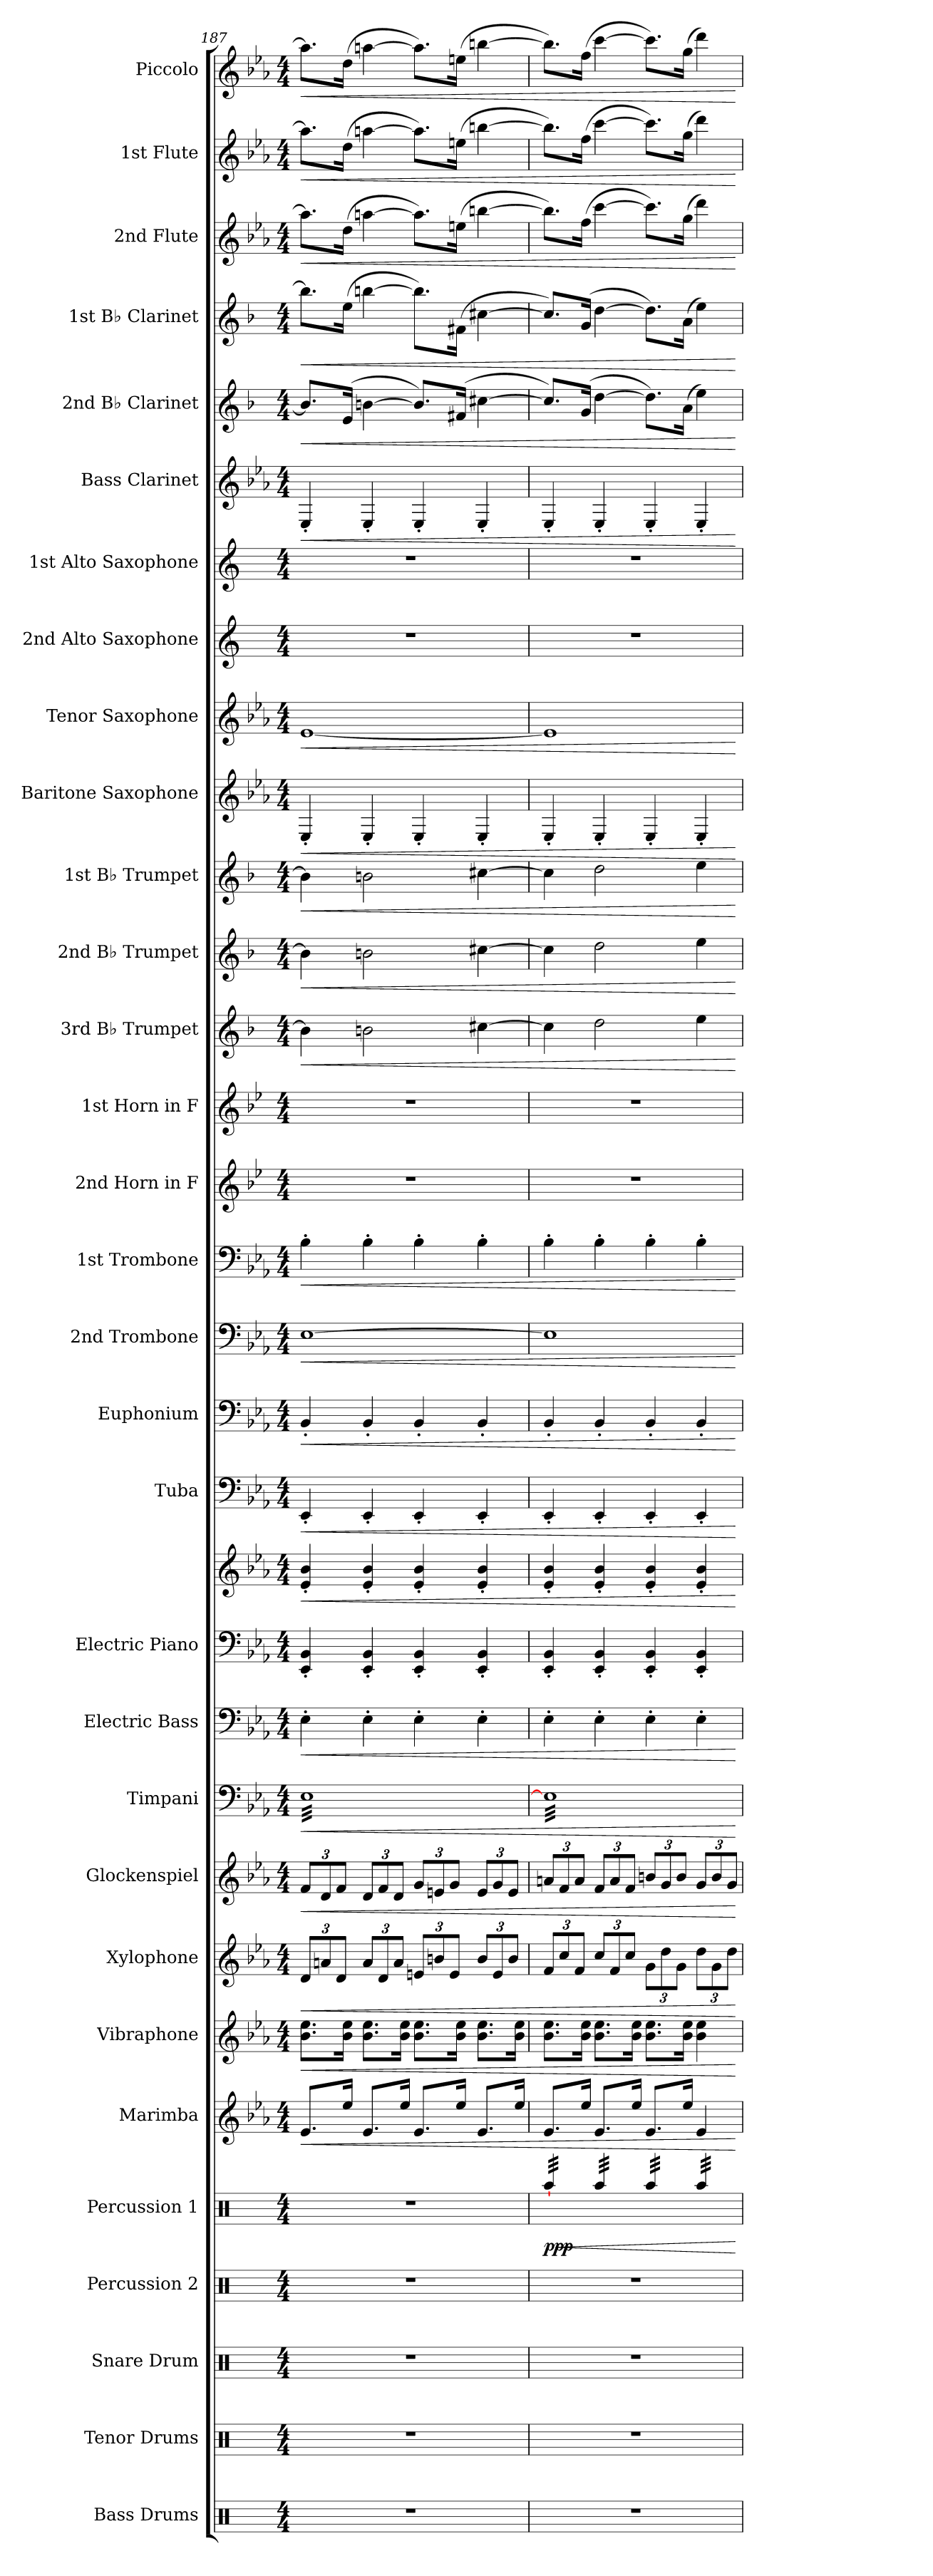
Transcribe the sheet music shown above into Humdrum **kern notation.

**kern	**kern	**kern	**kern	**kern	**dynam	**kern	**dynam	**kern	**dynam	**kern	**dynam	**kern	**dynam	**kern	**dynam	**kern	**dynam	**kern	**kern	**dynam	**kern	**dynam	**kern	**dynam	**kern	**dynam	**kern	**dynam	**kern	**kern	**kern	**dynam	**kern	**dynam	**kern	**dynam	**kern	**dynam	**kern	**dynam	**kern	**kern	**kern	**dynam	**kern	**dynam	**kern	**dynam	**kern	**dynam	**kern	**dynam	**kern	**dynam
*part31	*part30	*part29	*part28	*part27	*part27	*part26	*part26	*part25	*part25	*part24	*part24	*part23	*part23	*part22	*part22	*part21	*part21	*part20	*part20	*part20	*part19	*part19	*part18	*part18	*part17	*part17	*part16	*part16	*part15	*part14	*part13	*part13	*part12	*part12	*part11	*part11	*part10	*part10	*part9	*part9	*part8	*part7	*part6	*part6	*part5	*part5	*part4	*part4	*part3	*part3	*part2	*part2	*part1	*part1
*staff32	*staff31	*staff30	*staff29	*staff28	*staff28	*staff27	*staff27	*staff26	*staff26	*staff25	*staff25	*staff24	*staff24	*staff23	*staff23	*staff22	*staff22	*staff21	*staff20	*staff20/21	*staff19	*staff19	*staff18	*staff18	*staff17	*staff17	*staff16	*staff16	*staff15	*staff14	*staff13	*staff13	*staff12	*staff12	*staff11	*staff11	*staff10	*staff10	*staff9	*staff9	*staff8	*staff7	*staff6	*staff6	*staff5	*staff5	*staff4	*staff4	*staff3	*staff3	*staff2	*staff2	*staff1	*staff1
*I"Bass Drums	*I"Tenor Drums	*I"Snare Drum	*I"Percussion 2	*I"Percussion 1	*	*I"Marimba	*	*I"Vibraphone	*	*I"Xylophone	*	*I"Glockenspiel	*	*I"Timpani	*	*I"Electric Bass	*	*I"Electric Piano	*	*	*I"Tuba	*	*I"Euphonium	*	*I"2nd Trombone	*	*I"1st Trombone	*	*I"2nd Horn in F	*I"1st Horn in F	*I"3rd B♭ Trumpet	*	*I"2nd B♭ Trumpet	*	*I"1st B♭ Trumpet	*	*I"Baritone Saxophone	*	*I"Tenor Saxophone	*	*I"2nd Alto Saxophone	*I"1st Alto Saxophone	*I"Bass Clarinet	*	*I"2nd B♭ Clarinet	*	*I"1st B♭ Clarinet	*	*I"2nd Flute	*	*I"1st Flute	*	*I"Piccolo	*
*I'B.D.	*I'T.D.	*I'S.D.	*I'Perc.	*I'Perc.	*	*I'Mrm.	*	*I'Vib.	*	*I'Xyl.	*	*I'Glock.	*	*I'Timp.	*	*I'El. B.	*	*I'El. Pno.	*	*	*I'Tba.	*	*I'Euph.	*	*I'Tbn.	*	*I'Tbn.	*	*	*	*I'B♭ Tpt.	*	*I'B♭ Tpt.	*	*I'B♭ Tpt.	*	*I'Bar. Sax.	*	*I'T. Sax.	*	*I'A. Sax.	*I'A. Sax.	*I'B. Cl.	*	*I'B♭ Cl.	*	*I'B♭ Cl.	*	*I'Fl.	*	*I'Fl.	*	*I'Picc.	*
*clefX	*clefX	*clefX	*clefX	*clefX	*	*clefG2	*	*clefG2	*	*clefG2	*	*clefG2	*	*clefF4	*	*clefF4	*	*clefF4	*clefG2	*	*clefF4	*	*clefF4	*	*clefF4	*	*clefF4	*	*clefG2	*clefG2	*clefG2	*	*clefG2	*	*clefG2	*	*clefG2	*	*clefG2	*	*clefG2	*clefG2	*clefG2	*	*clefG2	*	*clefG2	*	*clefG2	*	*clefG2	*	*clefG2	*
*	*	*	*	*	*	*	*	*	*	*ITrd-7c-12	*	*ITrd-14c-24	*	*	*	*ITrd7c12	*	*	*	*	*	*	*	*	*	*	*	*	*ITrd4c7	*ITrd4c7	*ITrd1c2	*	*ITrd1c2	*	*ITrd1c2	*	*ITrd12c21	*	*ITrd8c14	*	*ITrd5c9	*ITrd5c9	*ITrd8c14	*	*ITrd1c2	*	*ITrd1c2	*	*	*	*	*	*ITrd-7c-12	*
*k[]	*k[]	*k[]	*k[]	*k[]	*	*k[b-e-a-]	*	*k[b-e-a-]	*	*k[b-e-a-]	*	*k[b-e-a-]	*	*k[b-e-a-]	*	*k[b-e-a-]	*	*k[b-e-a-]	*k[b-e-a-]	*	*k[b-e-a-]	*	*k[b-e-a-]	*	*k[b-e-a-]	*	*k[b-e-a-]	*	*k[b-e-a-]	*k[b-e-a-]	*k[b-e-a-]	*	*k[b-e-a-]	*	*k[b-e-a-]	*	*k[b-e-a-]	*	*k[b-e-a-]	*	*k[b-e-a-]	*k[b-e-a-]	*k[b-e-a-]	*	*k[b-e-a-]	*	*k[b-e-a-]	*	*k[b-e-a-]	*	*k[b-e-a-]	*	*k[b-e-a-]	*
*M4/4	*M4/4	*M4/4	*M4/4	*M4/4	*	*M4/4	*	*M4/4	*	*M4/4	*	*M4/4	*	*M4/4	*	*M4/4	*	*M4/4	*M4/4	*	*M4/4	*	*M4/4	*	*M4/4	*	*M4/4	*	*M4/4	*M4/4	*M4/4	*	*M4/4	*	*M4/4	*	*M4/4	*	*M4/4	*	*M4/4	*M4/4	*M4/4	*	*M4/4	*	*M4/4	*	*M4/4	*	*M4/4	*	*M4/4	*
=187	=187	=187	=187	=187	=187	=187	=187	=187	=187	=187	=187	=187	=187	=187	=187	=187	=187	=187	=187	=187	=187	=187	=187	=187	=187	=187	=187	=187	=187	=187	=187	=187	=187	=187	=187	=187	=187	=187	=187	=187	=187	=187	=187	=187	=187	=187	=187	=187	=187	=187	=187	=187	=187	=187
!	!	!	!	!	!	!	!LO:HP:b	!	!LO:HP:b	!	!	!	!	!	!	!	!	!	!	!	!	!	!	!	!	!	!	!	!	!	!	!	!	!	!	!	!	!	!	!	!	!	!	!	!	!	!	!	!	!	!	!	!	!
*	*	*	*	*	*	*	*	*	*	*Xbrackettup	*	*	*	*	*	*	*	*	*	*	*	*	*	*	*	*	*	*	*	*	*	*	*	*	*	*	*	*	*	*	*	*	*	*	*	*	*	*	*	*	*	*	*	*
!	!	!	!	!	!	!	!	!	!	!	!LO:HP:b	!	!	!	!	!	!	!	!	!	!	!	!	!	!	!	!	!	!	!	!	!	!	!	!	!	!	!	!	!	!	!	!	!	!	!	!	!	!	!	!	!	!	!
*	*	*	*	*	*	*	*	*	*	*	*	*Xbrackettup	*	*	*	*	*	*	*	*	*	*	*	*	*	*	*	*	*	*	*	*	*	*	*	*	*	*	*	*	*	*	*	*	*	*	*	*	*	*	*	*	*	*
!	!	!	!	!	!	!	!	!	!	!	!	!	!LO:HP:b	!	!LO:HP:b	!	!LO:HP:b	!	!	!LO:HP:b	!	!LO:HP:b	!	!LO:HP:b	!	!LO:HP:b	!	!LO:HP:b	!	!	!	!LO:HP:b	!	!LO:HP:b	!	!LO:HP:b	!	!LO:HP:b	!	!LO:HP:b	!	!	!	!LO:HP:b	!	!LO:HP:b	!	!LO:HP:b	!	!LO:HP:b	!	!LO:HP:b	!	!LO:HP:b
*	*	*	*	*	*	*	*	*	*	*	*	*	*	*tremolo	*	*	*	*	*	*	*	*	*	*	*	*	*	*	*	*	*	*	*	*	*	*	*	*	*	*	*	*	*	*	*	*	*	*	*	*	*	*	*	*
1r	1r	1r	1r	1r	.	8.e-/L	<	8.b-\ 8.ee-\L	<	12dd/L	<	12fff/L	<	32E-LLL	<	4EE-'\	<	4EE-/' 4BB-/'	4e-/' 4b-/'	<	4EE-'/	<	4BB-'/	<	[1E-	<	4B-'\	<	1r	1r	4a\]	<	4a\]	<	4a\]	<	4EE-'/	<	[1E-	<	1r	1r	4EE-'/	<	8.a/L]	<	8.aa\L]	<	8.aa\L]	<	8.aa\L]	<	8.aaa\L]	<
.	.	.	.	.	.	.	.	.	.	.	.	.	.	32E-	.	.	.	.	.	.	.	.	.	.	.	.	.	.	.	.	.	.	.	.	.	.	.	.	.	.	.	.	.	.	.	.	.	.	.	.	.	.	.	.
.	.	.	.	.	.	.	.	.	.	.	.	.	.	32E-	.	.	.	.	.	.	.	.	.	.	.	.	.	.	.	.	.	.	.	.	.	.	.	.	.	.	.	.	.	.	.	.	.	.	.	.	.	.	.	.
.	.	.	.	.	.	.	.	.	.	12aan/	.	12ddd/	.	.	.	.	.	.	.	.	.	.	.	.	.	.	.	.	.	.	.	.	.	.	.	.	.	.	.	.	.	.	.	.	.	.	.	.	.	.	.	.	.	.
.	.	.	.	.	.	.	.	.	.	.	.	.	.	32E-	.	.	.	.	.	.	.	.	.	.	.	.	.	.	.	.	.	.	.	.	.	.	.	.	.	.	.	.	.	.	.	.	.	.	.	.	.	.	.	.
.	.	.	.	.	.	.	.	.	.	.	.	.	.	32E-	.	.	.	.	.	.	.	.	.	.	.	.	.	.	.	.	.	.	.	.	.	.	.	.	.	.	.	.	.	.	.	.	.	.	.	.	.	.	.	.
.	.	.	.	.	.	.	.	.	.	.	.	.	.	32E-	.	.	.	.	.	.	.	.	.	.	.	.	.	.	.	.	.	.	.	.	.	.	.	.	.	.	.	.	.	.	.	.	.	.	.	.	.	.	.	.
.	.	.	.	.	.	.	.	.	.	12dd/J	.	12fff/J	.	.	.	.	.	.	.	.	.	.	.	.	.	.	.	.	.	.	.	.	.	.	.	.	.	.	.	.	.	.	.	.	.	.	.	.	.	.	.	.	.	.
.	.	.	.	.	.	16ee-/Jk	.	16b-\ 16ee-\Jk	.	.	.	.	.	32E-	.	.	.	.	.	.	.	.	.	.	.	.	.	.	.	.	.	.	.	.	.	.	.	.	.	.	.	.	.	.	(16d/Jk	.	(16dd\Jk	.	(16dd\Jk	.	(16dd\Jk	.	(16ddd\Jk	.
.	.	.	.	.	.	.	.	.	.	.	.	.	.	32E-	.	.	.	.	.	.	.	.	.	.	.	.	.	.	.	.	.	.	.	.	.	.	.	.	.	.	.	.	.	.	.	.	.	.	.	.	.	.	.	.
.	.	.	.	.	.	8.e-/L	.	8.b-\ 8.ee-\L	.	12aa/L	.	12ddd/L	.	32E-	.	4EE-'\	.	4EE-/' 4BB-/'	4e-/' 4b-/'	.	4EE-'/	.	4BB-'/	.	.	.	4B-'\	.	.	.	2an\	.	2an\	.	2an\	.	4EE-'/	.	.	.	.	.	4EE-'/	.	[4an\	.	[4aan\	.	[4aan\	.	[4aan\	.	[4aaan\	.
.	.	.	.	.	.	.	.	.	.	.	.	.	.	32E-	.	.	.	.	.	.	.	.	.	.	.	.	.	.	.	.	.	.	.	.	.	.	.	.	.	.	.	.	.	.	.	.	.	.	.	.	.	.	.	.
.	.	.	.	.	.	.	.	.	.	.	.	.	.	32E-	.	.	.	.	.	.	.	.	.	.	.	.	.	.	.	.	.	.	.	.	.	.	.	.	.	.	.	.	.	.	.	.	.	.	.	.	.	.	.	.
.	.	.	.	.	.	.	.	.	.	12dd/	.	12fff/	.	.	.	.	.	.	.	.	.	.	.	.	.	.	.	.	.	.	.	.	.	.	.	.	.	.	.	.	.	.	.	.	.	.	.	.	.	.	.	.	.	.
.	.	.	.	.	.	.	.	.	.	.	.	.	.	32E-	.	.	.	.	.	.	.	.	.	.	.	.	.	.	.	.	.	.	.	.	.	.	.	.	.	.	.	.	.	.	.	.	.	.	.	.	.	.	.	.
.	.	.	.	.	.	.	.	.	.	.	.	.	.	32E-	.	.	.	.	.	.	.	.	.	.	.	.	.	.	.	.	.	.	.	.	.	.	.	.	.	.	.	.	.	.	.	.	.	.	.	.	.	.	.	.
.	.	.	.	.	.	.	.	.	.	.	.	.	.	32E-	.	.	.	.	.	.	.	.	.	.	.	.	.	.	.	.	.	.	.	.	.	.	.	.	.	.	.	.	.	.	.	.	.	.	.	.	.	.	.	.
.	.	.	.	.	.	.	.	.	.	12aa/J	.	12ddd/J	.	.	.	.	.	.	.	.	.	.	.	.	.	.	.	.	.	.	.	.	.	.	.	.	.	.	.	.	.	.	.	.	.	.	.	.	.	.	.	.	.	.
.	.	.	.	.	.	16ee-/Jk	.	16b-\ 16ee-\Jk	.	.	.	.	.	32E-	.	.	.	.	.	.	.	.	.	.	.	.	.	.	.	.	.	.	.	.	.	.	.	.	.	.	.	.	.	.	.	.	.	.	.	.	.	.	.	.
.	.	.	.	.	.	.	.	.	.	.	.	.	.	32E-	.	.	.	.	.	.	.	.	.	.	.	.	.	.	.	.	.	.	.	.	.	.	.	.	.	.	.	.	.	.	.	.	.	.	.	.	.	.	.	.
.	.	.	.	.	.	8.e-/L	.	8.b-\ 8.ee-\L	.	12een/L	.	12ggg/L	.	32E-	.	4EE-'\	.	4EE-/' 4BB-/'	4e-/' 4b-/'	.	4EE-'/	.	4BB-'/	.	.	.	4B-'\	.	.	.	.	.	.	.	.	.	4EE-'/	.	.	.	.	.	4EE-'/	.	8.a/L])	.	8.aa\L])	.	8.aa\L])	.	8.aa\L])	.	8.aaa\L])	.
.	.	.	.	.	.	.	.	.	.	.	.	.	.	32E-	.	.	.	.	.	.	.	.	.	.	.	.	.	.	.	.	.	.	.	.	.	.	.	.	.	.	.	.	.	.	.	.	.	.	.	.	.	.	.	.
.	.	.	.	.	.	.	.	.	.	.	.	.	.	32E-	.	.	.	.	.	.	.	.	.	.	.	.	.	.	.	.	.	.	.	.	.	.	.	.	.	.	.	.	.	.	.	.	.	.	.	.	.	.	.	.
.	.	.	.	.	.	.	.	.	.	12bbn/	.	12eeen/	.	.	.	.	.	.	.	.	.	.	.	.	.	.	.	.	.	.	.	.	.	.	.	.	.	.	.	.	.	.	.	.	.	.	.	.	.	.	.	.	.	.
.	.	.	.	.	.	.	.	.	.	.	.	.	.	32E-	.	.	.	.	.	.	.	.	.	.	.	.	.	.	.	.	.	.	.	.	.	.	.	.	.	.	.	.	.	.	.	.	.	.	.	.	.	.	.	.
.	.	.	.	.	.	.	.	.	.	.	.	.	.	32E-	.	.	.	.	.	.	.	.	.	.	.	.	.	.	.	.	.	.	.	.	.	.	.	.	.	.	.	.	.	.	.	.	.	.	.	.	.	.	.	.
.	.	.	.	.	.	.	.	.	.	.	.	.	.	32E-	.	.	.	.	.	.	.	.	.	.	.	.	.	.	.	.	.	.	.	.	.	.	.	.	.	.	.	.	.	.	.	.	.	.	.	.	.	.	.	.
.	.	.	.	.	.	.	.	.	.	12ee/J	.	12ggg/J	.	.	.	.	.	.	.	.	.	.	.	.	.	.	.	.	.	.	.	.	.	.	.	.	.	.	.	.	.	.	.	.	.	.	.	.	.	.	.	.	.	.
.	.	.	.	.	.	16ee-/Jk	.	16b-\ 16ee-\Jk	.	.	.	.	.	32E-	.	.	.	.	.	.	.	.	.	.	.	.	.	.	.	.	.	.	.	.	.	.	.	.	.	.	.	.	.	.	(16en/Jk	.	(16en\Jk	.	(16een\Jk	.	(16een\Jk	.	(16eeen\Jk	.
.	.	.	.	.	.	.	.	.	.	.	.	.	.	32E-	.	.	.	.	.	.	.	.	.	.	.	.	.	.	.	.	.	.	.	.	.	.	.	.	.	.	.	.	.	.	.	.	.	.	.	.	.	.	.	.
.	.	.	.	.	.	8.e-/L	.	8.b-\ 8.ee-\L	.	12bb/L	.	12eee/L	.	32E-	.	4EE-'\	.	4EE-/' 4BB-/'	4e-/' 4b-/'	.	4EE-'/	.	4BB-'/	.	.	.	4B-'\	.	.	.	[4bn\	.	[4bn\	.	[4bn\	.	4EE-'/	.	.	.	.	.	4EE-'/	.	[4bn\	.	[4bn\	.	[4bbn\	.	[4bbn\	.	[4bbbn\	.
.	.	.	.	.	.	.	.	.	.	.	.	.	.	32E-	.	.	.	.	.	.	.	.	.	.	.	.	.	.	.	.	.	.	.	.	.	.	.	.	.	.	.	.	.	.	.	.	.	.	.	.	.	.	.	.
.	.	.	.	.	.	.	.	.	.	.	.	.	.	32E-	.	.	.	.	.	.	.	.	.	.	.	.	.	.	.	.	.	.	.	.	.	.	.	.	.	.	.	.	.	.	.	.	.	.	.	.	.	.	.	.
.	.	.	.	.	.	.	.	.	.	12ee/	.	12ggg/	.	.	.	.	.	.	.	.	.	.	.	.	.	.	.	.	.	.	.	.	.	.	.	.	.	.	.	.	.	.	.	.	.	.	.	.	.	.	.	.	.	.
.	.	.	.	.	.	.	.	.	.	.	.	.	.	32E-	.	.	.	.	.	.	.	.	.	.	.	.	.	.	.	.	.	.	.	.	.	.	.	.	.	.	.	.	.	.	.	.	.	.	.	.	.	.	.	.
.	.	.	.	.	.	.	.	.	.	.	.	.	.	32E-	.	.	.	.	.	.	.	.	.	.	.	.	.	.	.	.	.	.	.	.	.	.	.	.	.	.	.	.	.	.	.	.	.	.	.	.	.	.	.	.
.	.	.	.	.	.	.	.	.	.	.	.	.	.	32E-	.	.	.	.	.	.	.	.	.	.	.	.	.	.	.	.	.	.	.	.	.	.	.	.	.	.	.	.	.	.	.	.	.	.	.	.	.	.	.	.
.	.	.	.	.	.	.	.	.	.	12bb/J	.	12eee/J	.	.	.	.	.	.	.	.	.	.	.	.	.	.	.	.	.	.	.	.	.	.	.	.	.	.	.	.	.	.	.	.	.	.	.	.	.	.	.	.	.	.
.	.	.	.	.	.	16ee-/Jk	.	16b-\ 16ee-\Jk	.	.	.	.	.	32E-	.	.	.	.	.	.	.	.	.	.	.	.	.	.	.	.	.	.	.	.	.	.	.	.	.	.	.	.	.	.	.	.	.	.	.	.	.	.	.	.
.	.	.	.	.	.	.	.	.	.	.	.	.	.	32E-JJJ	.	.	.	.	.	.	.	.	.	.	.	.	.	.	.	.	.	.	.	.	.	.	.	.	.	.	.	.	.	.	.	.	.	.	.	.	.	.	.	.
!!LO:PB:g=z
=188	=188	=188	=188	=188	=188	=188	=188	=188	=188	=188	=188	=188	=188	=188	=188	=188	=188	=188	=188	=188	=188	=188	=188	=188	=188	=188	=188	=188	=188	=188	=188	=188	=188	=188	=188	=188	=188	=188	=188	=188	=188	=188	=188	=188	=188	=188	=188	=188	=188	=188	=188	=188	=188	=188
!	!	!	!	!LO:TX:a:t=Sus. Cym.	!	!	!	!	!	!	!	!	!	!	!	!	!	!	!	!	!	!	!	!	!	!	!	!	!	!	!	!	!	!	!	!	!	!	!	!	!	!	!	!	!	!	!	!	!	!	!	!	!	!
!	!	!	!	!	!LO:DY:b	!	!	!	!	!	!	!	!	!	!	!	!	!	!	!	!	!	!	!	!	!	!	!	!	!	!	!	!	!	!	!	!	!	!	!	!	!	!	!	!	!	!	!	!	!	!	!	!	!
*	*	*	*	*tremolo	*	*	*	*	*	*	*	*	*	*	*	*	*	*	*	*	*	*	*	*	*	*	*	*	*	*	*	*	*	*	*	*	*	*	*	*	*	*	*	*	*	*	*	*	*	*	*	*	*	*
1r	1r	1r	1r	[32Raa/LLL	ppp	8.e-/L	.	8.b-\ 8.ee-\L	.	12ff/L	.	12aaan/L	.	32E-]LLL	.	4EE-'\	.	4EE-/' 4BB-/'	4e-/' 4b-/'	.	4EE-'/	.	4BB-'/	.	1E-]	.	4B-'\	.	1r	1r	4b\]	.	4b\]	.	4b\]	.	4EE-'/	.	1E-]	.	1r	1r	4EE-'/	.	8.b/L])	.	8.b/L])	.	8.bb\L])	.	8.bb\L])	.	8.bbb\L])	.
.	.	.	.	32Raa/	.	.	.	.	.	.	.	.	.	32E-	.	.	.	.	.	.	.	.	.	.	.	.	.	.	.	.	.	.	.	.	.	.	.	.	.	.	.	.	.	.	.	.	.	.	.	.	.	.	.	.
!	!	!	!	!	!LO:HP:b	!	!	!	!	!	!	!	!	!	!	!	!	!	!	!	!	!	!	!	!	!	!	!	!	!	!	!	!	!	!	!	!	!	!	!	!	!	!	!	!	!	!	!	!	!	!	!	!	!
.	.	.	.	32Raa/	<	.	.	.	.	.	.	.	.	32E-	.	.	.	.	.	.	.	.	.	.	.	.	.	.	.	.	.	.	.	.	.	.	.	.	.	.	.	.	.	.	.	.	.	.	.	.	.	.	.	.
.	.	.	.	.	.	.	.	.	.	12ccc/	.	12fff/	.	.	.	.	.	.	.	.	.	.	.	.	.	.	.	.	.	.	.	.	.	.	.	.	.	.	.	.	.	.	.	.	.	.	.	.	.	.	.	.	.	.
.	.	.	.	32Raa/	.	.	.	.	.	.	.	.	.	32E-	.	.	.	.	.	.	.	.	.	.	.	.	.	.	.	.	.	.	.	.	.	.	.	.	.	.	.	.	.	.	.	.	.	.	.	.	.	.	.	.
.	.	.	.	32Raa/	.	.	.	.	.	.	.	.	.	32E-	.	.	.	.	.	.	.	.	.	.	.	.	.	.	.	.	.	.	.	.	.	.	.	.	.	.	.	.	.	.	.	.	.	.	.	.	.	.	.	.
.	.	.	.	32Raa/	.	.	.	.	.	.	.	.	.	32E-	.	.	.	.	.	.	.	.	.	.	.	.	.	.	.	.	.	.	.	.	.	.	.	.	.	.	.	.	.	.	.	.	.	.	.	.	.	.	.	.
.	.	.	.	.	.	.	.	.	.	12ff/J	.	12aaa/J	.	.	.	.	.	.	.	.	.	.	.	.	.	.	.	.	.	.	.	.	.	.	.	.	.	.	.	.	.	.	.	.	.	.	.	.	.	.	.	.	.	.
.	.	.	.	32Raa/	.	16ee-/Jk	.	16b-\ 16ee-\Jk	.	.	.	.	.	32E-	.	.	.	.	.	.	.	.	.	.	.	.	.	.	.	.	.	.	.	.	.	.	.	.	.	.	.	.	.	.	(16f/Jk	.	(16f/Jk	.	(16ff\Jk	.	(16ff\Jk	.	(16fff\Jk	.
.	.	.	.	32Raa/JJJ	.	.	.	.	.	.	.	.	.	32E-	.	.	.	.	.	.	.	.	.	.	.	.	.	.	.	.	.	.	.	.	.	.	.	.	.	.	.	.	.	.	.	.	.	.	.	.	.	.	.	.
.	.	.	.	32Raa/LLL	.	8.e-/L	.	8.b-\ 8.ee-\L	.	12ccc/L	.	12fff/L	.	32E-	.	4EE-'\	.	4EE-/' 4BB-/'	4e-/' 4b-/'	.	4EE-'/	.	4BB-'/	.	.	.	4B-'\	.	.	.	2cc\	.	2cc\	.	2cc\	.	4EE-'/	.	.	.	.	.	4EE-'/	.	[4cc\	.	[4cc\	.	[4ccc\	.	[4ccc\	.	[4cccc\	.
.	.	.	.	32Raa/	.	.	.	.	.	.	.	.	.	32E-	.	.	.	.	.	.	.	.	.	.	.	.	.	.	.	.	.	.	.	.	.	.	.	.	.	.	.	.	.	.	.	.	.	.	.	.	.	.	.	.
.	.	.	.	32Raa/	.	.	.	.	.	.	.	.	.	32E-	.	.	.	.	.	.	.	.	.	.	.	.	.	.	.	.	.	.	.	.	.	.	.	.	.	.	.	.	.	.	.	.	.	.	.	.	.	.	.	.
.	.	.	.	.	.	.	.	.	.	12ff/	.	12aaa/	.	.	.	.	.	.	.	.	.	.	.	.	.	.	.	.	.	.	.	.	.	.	.	.	.	.	.	.	.	.	.	.	.	.	.	.	.	.	.	.	.	.
.	.	.	.	32Raa/	.	.	.	.	.	.	.	.	.	32E-	.	.	.	.	.	.	.	.	.	.	.	.	.	.	.	.	.	.	.	.	.	.	.	.	.	.	.	.	.	.	.	.	.	.	.	.	.	.	.	.
.	.	.	.	32Raa/	.	.	.	.	.	.	.	.	.	32E-	.	.	.	.	.	.	.	.	.	.	.	.	.	.	.	.	.	.	.	.	.	.	.	.	.	.	.	.	.	.	.	.	.	.	.	.	.	.	.	.
.	.	.	.	32Raa/	.	.	.	.	.	.	.	.	.	32E-	.	.	.	.	.	.	.	.	.	.	.	.	.	.	.	.	.	.	.	.	.	.	.	.	.	.	.	.	.	.	.	.	.	.	.	.	.	.	.	.
.	.	.	.	.	.	.	.	.	.	12ccc/J	.	12fff/J	.	.	.	.	.	.	.	.	.	.	.	.	.	.	.	.	.	.	.	.	.	.	.	.	.	.	.	.	.	.	.	.	.	.	.	.	.	.	.	.	.	.
.	.	.	.	32Raa/	.	16ee-/Jk	.	16b-\ 16ee-\Jk	.	.	.	.	.	32E-	.	.	.	.	.	.	.	.	.	.	.	.	.	.	.	.	.	.	.	.	.	.	.	.	.	.	.	.	.	.	.	.	.	.	.	.	.	.	.	.
.	.	.	.	32Raa/JJJ	.	.	.	.	.	.	.	.	.	32E-	.	.	.	.	.	.	.	.	.	.	.	.	.	.	.	.	.	.	.	.	.	.	.	.	.	.	.	.	.	.	.	.	.	.	.	.	.	.	.	.
.	.	.	.	32Raa/LLL	.	8.e-/L	.	8.b-\ 8.ee-\L	.	12gg\L	.	12bbbn/L	.	32E-	.	4EE-'\	.	4EE-/' 4BB-/'	4e-/' 4b-/'	.	4EE-'/	.	4BB-'/	.	.	.	4B-'\	.	.	.	.	.	.	.	.	.	4EE-'/	.	.	.	.	.	4EE-'/	.	8.cc\L])	.	8.cc\L])	.	8.ccc\L])	.	8.ccc\L])	.	8.cccc\L])	.
.	.	.	.	32Raa/	.	.	.	.	.	.	.	.	.	32E-	.	.	.	.	.	.	.	.	.	.	.	.	.	.	.	.	.	.	.	.	.	.	.	.	.	.	.	.	.	.	.	.	.	.	.	.	.	.	.	.
.	.	.	.	32Raa/	.	.	.	.	.	.	.	.	.	32E-	.	.	.	.	.	.	.	.	.	.	.	.	.	.	.	.	.	.	.	.	.	.	.	.	.	.	.	.	.	.	.	.	.	.	.	.	.	.	.	.
.	.	.	.	.	.	.	.	.	.	12ddd\	.	12ggg/	.	.	.	.	.	.	.	.	.	.	.	.	.	.	.	.	.	.	.	.	.	.	.	.	.	.	.	.	.	.	.	.	.	.	.	.	.	.	.	.	.	.
.	.	.	.	32Raa/	.	.	.	.	.	.	.	.	.	32E-	.	.	.	.	.	.	.	.	.	.	.	.	.	.	.	.	.	.	.	.	.	.	.	.	.	.	.	.	.	.	.	.	.	.	.	.	.	.	.	.
.	.	.	.	32Raa/	.	.	.	.	.	.	.	.	.	32E-	.	.	.	.	.	.	.	.	.	.	.	.	.	.	.	.	.	.	.	.	.	.	.	.	.	.	.	.	.	.	.	.	.	.	.	.	.	.	.	.
.	.	.	.	32Raa/	.	.	.	.	.	.	.	.	.	32E-	.	.	.	.	.	.	.	.	.	.	.	.	.	.	.	.	.	.	.	.	.	.	.	.	.	.	.	.	.	.	.	.	.	.	.	.	.	.	.	.
.	.	.	.	.	.	.	.	.	.	12gg\J	.	12bbb/J	.	.	.	.	.	.	.	.	.	.	.	.	.	.	.	.	.	.	.	.	.	.	.	.	.	.	.	.	.	.	.	.	.	.	.	.	.	.	.	.	.	.
.	.	.	.	32Raa/	.	16ee-/Jk	.	16b-\ 16ee-\Jk	.	.	.	.	.	32E-	.	.	.	.	.	.	.	.	.	.	.	.	.	.	.	.	.	.	.	.	.	.	.	.	.	.	.	.	.	.	(16g\Jk	.	(16g\Jk	.	(16gg\Jk	.	(16gg\Jk	.	(16ggg\Jk	.
.	.	.	.	32Raa/JJJ	.	.	.	.	.	.	.	.	.	32E-	.	.	.	.	.	.	.	.	.	.	.	.	.	.	.	.	.	.	.	.	.	.	.	.	.	.	.	.	.	.	.	.	.	.	.	.	.	.	.	.
.	.	.	.	32Raa/LLL	.	4e-/	.	4b-\ 4ee-\	.	12ddd\L	.	12ggg/L	.	32E-	.	4EE-'\	.	4EE-/' 4BB-/'	4e-/' 4b-/'	.	4EE-'/	.	4BB-'/	.	.	.	4B-'\	.	.	.	4dd\	.	4dd\	.	4dd\	.	4EE-'/	.	.	.	.	.	4EE-'/	.	4dd\)	.	4dd\)	.	4ddd\)	.	4ddd\)	.	4dddd\)	.
.	.	.	.	32Raa/	.	.	.	.	.	.	.	.	.	32E-	.	.	.	.	.	.	.	.	.	.	.	.	.	.	.	.	.	.	.	.	.	.	.	.	.	.	.	.	.	.	.	.	.	.	.	.	.	.	.	.
.	.	.	.	32Raa/	.	.	.	.	.	.	.	.	.	32E-	.	.	.	.	.	.	.	.	.	.	.	.	.	.	.	.	.	.	.	.	.	.	.	.	.	.	.	.	.	.	.	.	.	.	.	.	.	.	.	.
.	.	.	.	.	.	.	.	.	.	12gg\	.	12bbb/	.	.	.	.	.	.	.	.	.	.	.	.	.	.	.	.	.	.	.	.	.	.	.	.	.	.	.	.	.	.	.	.	.	.	.	.	.	.	.	.	.	.
.	.	.	.	32Raa/	.	.	.	.	.	.	.	.	.	32E-	.	.	.	.	.	.	.	.	.	.	.	.	.	.	.	.	.	.	.	.	.	.	.	.	.	.	.	.	.	.	.	.	.	.	.	.	.	.	.	.
.	.	.	.	32Raa/	.	.	.	.	.	.	.	.	.	32E-	.	.	.	.	.	.	.	.	.	.	.	.	.	.	.	.	.	.	.	.	.	.	.	.	.	.	.	.	.	.	.	.	.	.	.	.	.	.	.	.
.	.	.	.	32Raa/	.	.	.	.	.	.	.	.	.	32E-	.	.	.	.	.	.	.	.	.	.	.	.	.	.	.	.	.	.	.	.	.	.	.	.	.	.	.	.	.	.	.	.	.	.	.	.	.	.	.	.
.	.	.	.	.	.	.	.	.	.	12ddd\J	.	12ggg/J	.	.	.	.	.	.	.	.	.	.	.	.	.	.	.	.	.	.	.	.	.	.	.	.	.	.	.	.	.	.	.	.	.	.	.	.	.	.	.	.	.	.
.	.	.	.	32Raa/	.	.	.	.	.	.	.	.	.	32E-	.	.	.	.	.	.	.	.	.	.	.	.	.	.	.	.	.	.	.	.	.	.	.	.	.	.	.	.	.	.	.	.	.	.	.	.	.	.	.	.
.	.	.	.	32Raa/JJJ	.	.	.	.	.	.	.	.	.	32E-JJJ	.	.	.	.	.	.	.	.	.	.	.	.	.	.	.	.	.	.	.	.	.	.	.	.	.	.	.	.	.	.	.	.	.	.	.	.	.	.	.	.
*	*	*	*	*	*	*	*	*	*	*	*	*	*	*Xtremolo	*	*	*	*	*	*	*	*	*	*	*	*	*	*	*	*	*	*	*	*	*	*	*	*	*	*	*	*	*	*	*	*	*	*	*	*	*	*	*	*
*	*	*	*	*Xtremolo	*	*	*	*	*	*	*	*	*	*	*	*	*	*	*	*	*	*	*	*	*	*	*	*	*	*	*	*	*	*	*	*	*	*	*	*	*	*	*	*	*	*	*	*	*	*	*	*	*	*
.	.	.	.	.	[	.	[	.	[	.	[	.	[	.	[	.	[	.	.	[	.	[	.	[	.	[	.	[	.	.	.	[	.	[	.	[	.	[	.	[	.	.	.	[	.	[	.	[	.	[	.	[	.	[
=	=	=	=	=	=	=	=	=	=	=	=	=	=	=	=	=	=	=	=	=	=	=	=	=	=	=	=	=	=	=	=	=	=	=	=	=	=	=	=	=	=	=	=	=	=	=	=	=	=	=	=	=	=	=
*-	*-	*-	*-	*-	*-	*-	*-	*-	*-	*-	*-	*-	*-	*-	*-	*-	*-	*-	*-	*-	*-	*-	*-	*-	*-	*-	*-	*-	*-	*-	*-	*-	*-	*-	*-	*-	*-	*-	*-	*-	*-	*-	*-	*-	*-	*-	*-	*-	*-	*-	*-	*-	*-	*-
